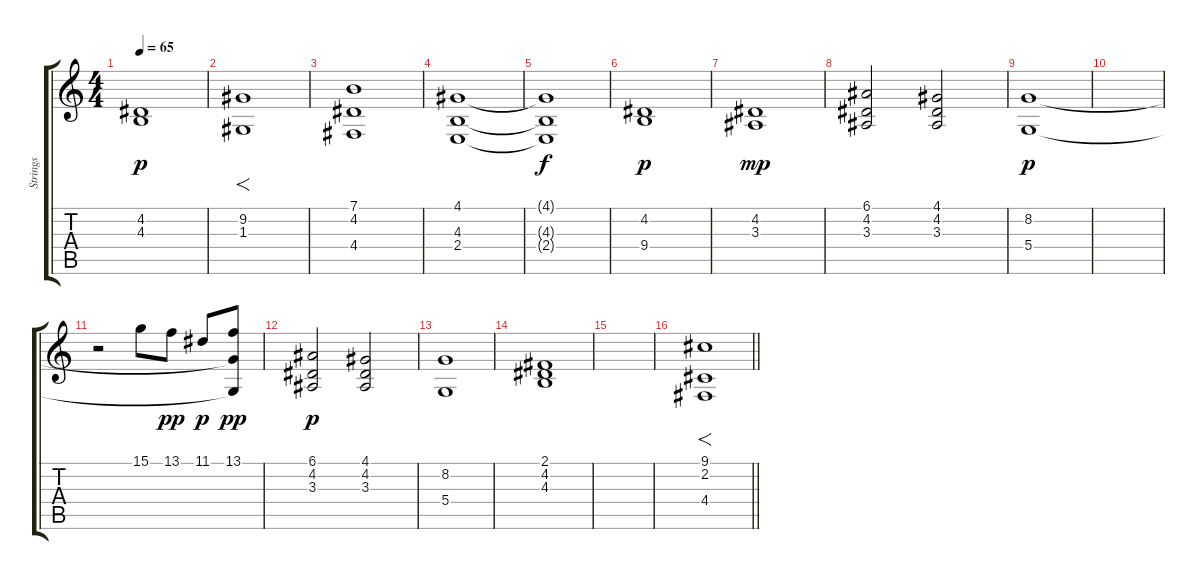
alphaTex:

\track ("Strings" "Strings") {instrument stringensemble1}
\staff {score tabs}
\tuning (E4 B3 G3 D3 A2 E2) {hide}
\ts (4 4)
\tempo 65
\clef g2
\ks c
(4.2 4.3).1{dy p} |
(9.2 1.3).1{f} |
(7.1 4.2 4.4).1 |
(4.1 4.3 2.4).1 |
(4.1{t} 4.3{t} 2.4{t}).1{dy f} |
(4.2 9.4).1{dy p} |
(4.2 3.3).1{dy mp} |
(6.1 4.2 3.3).2 (4.1 4.2 3.3).2 |
(8.2 5.4).1{dy p} |
|
r.2 15.1.8 13.1.8{dy pp} 11.1.8{dy p} (13.1 8.2{t} 5.4{t}).8{dy pp} |
(6.1 4.2 3.3).2{dy p} (4.1 4.2 3.3).2 |
(8.2 5.4).1 |
(2.1 4.2 4.3).1 |
|
\barLineRight lightlight
(9.1 2.2 4.4).1{f}
